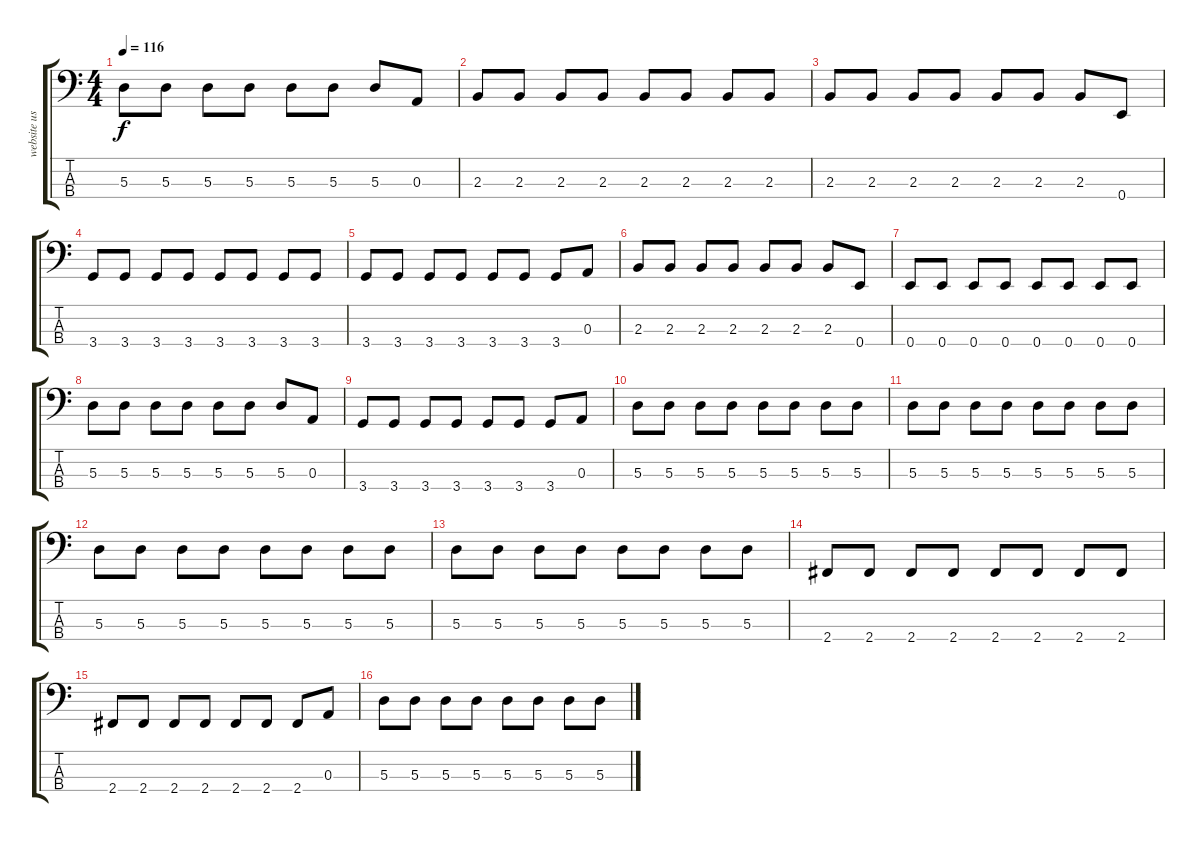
\track ("website use." "website us") {instrument electricbassfinger}
\staff {score tabs}
\tuning (G2 D2 A1 E1) {hide}
\ts (4 4)
\tempo 116
\clef f4
\ks c
5.3.8{dy f} 5.3.8 5.3.8 5.3.8 5.3.8 5.3.8 5.3.8 0.3.8 |
2.3.8 2.3.8 2.3.8 2.3.8 2.3.8 2.3.8 2.3.8 2.3.8 |
2.3.8 2.3.8 2.3.8 2.3.8 2.3.8 2.3.8 2.3.8 0.4.8 |
3.4.8 3.4.8 3.4.8 3.4.8 3.4.8 3.4.8 3.4.8 3.4.8 |
3.4.8 3.4.8 3.4.8 3.4.8 3.4.8 3.4.8 3.4.8 0.3.8 |
2.3.8 2.3.8 2.3.8 2.3.8 2.3.8 2.3.8 2.3.8 0.4.8 |
0.4.8 0.4.8 0.4.8 0.4.8 0.4.8 0.4.8 0.4.8 0.4.8 |
5.3.8 5.3.8 5.3.8 5.3.8 5.3.8 5.3.8 5.3.8 0.3.8 |
3.4.8 3.4.8 3.4.8 3.4.8 3.4.8 3.4.8 3.4.8 0.3.8 |
5.3.8 5.3.8 5.3.8 5.3.8 5.3.8 5.3.8 5.3.8 5.3.8 |
5.3.8 5.3.8 5.3.8 5.3.8 5.3.8 5.3.8 5.3.8 5.3.8 |
5.3.8 5.3.8 5.3.8 5.3.8 5.3.8 5.3.8 5.3.8 5.3.8 |
5.3.8 5.3.8 5.3.8 5.3.8 5.3.8 5.3.8 5.3.8 5.3.8 |
2.4.8 2.4.8 2.4.8 2.4.8 2.4.8 2.4.8 2.4.8 2.4.8 |
2.4.8 2.4.8 2.4.8 2.4.8 2.4.8 2.4.8 2.4.8 0.3.8 |
5.3.8 5.3.8 5.3.8 5.3.8 5.3.8 5.3.8 5.3.8 5.3.8
